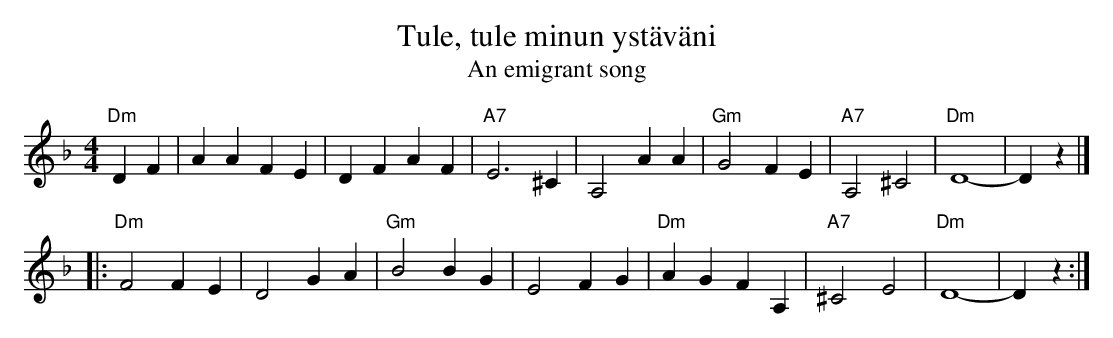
X:1
T: Tule, tule minun yst\"av\"ani
T: An emigrant song
M: 4/4
L: 1/4
K: Dm
"Dm"DF | AA FE | DF AF | "A7"E3 ^C | A,2 AA | "Gm"G2 FE | "A7"A,2 ^C2 | "Dm"D4- | Dz |]
|: "Dm"F2 FE | D2 GA | "Gm"B2 BG | E2 FG | "Dm"AG FA, | "A7"^C2 E2 | "Dm"D4- | Dz :|
